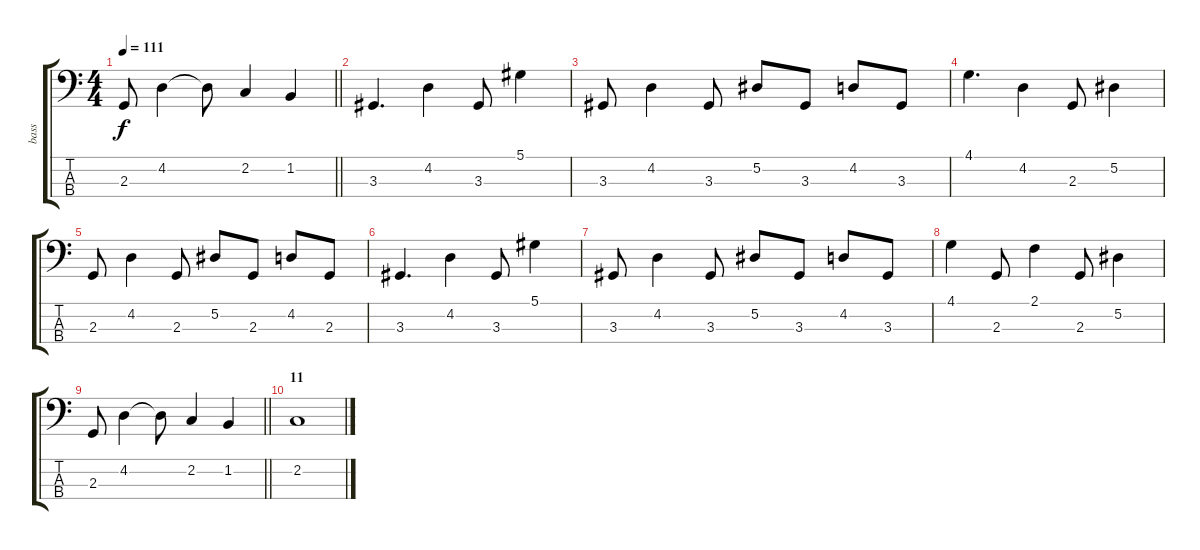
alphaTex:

\track ("bass" "bass") {instrument electricbasspick}
\staff {score tabs}
\tuning (Eb2 Bb1 F1 Bb0) {hide}
\ts (4 4)
\tempo 111
\clef f4
\barLineRight lightlight
\ks c
2.3.8{dy f} 4.2.4 4.2{t}.8 2.2.4 1.2.4 |
3.3.4{d} 4.2.4 3.3.8 5.1.4 |
3.3.8 4.2.4 3.3.8 5.2.8 3.3.8 4.2.8 3.3.8 |
4.1.4{d} 4.2.4 2.3.8 5.2.4 |
2.3.8 4.2.4 2.3.8 5.2.8 2.3.8 4.2.8 2.3.8 |
3.3.4{d} 4.2.4 3.3.8 5.1.4 |
3.3.8 4.2.4 3.3.8 5.2.8 3.3.8 4.2.8 3.3.8 |
4.1.4 2.3.8 2.1.4 2.3.8 5.2.4 |
\barLineRight lightlight
2.3.8 4.2.4 4.2{t}.8 2.2.4 1.2.4 |
\section ("" "11")
2.2.1
